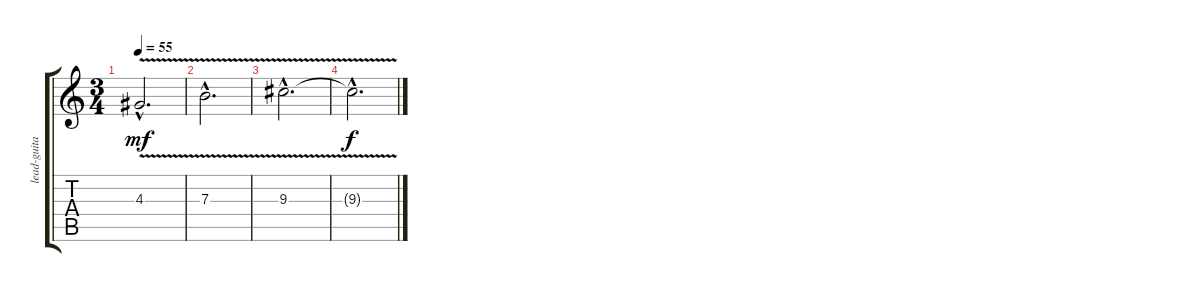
\track ("lead-guitar" "lead-guita") {instrument distortionguitar}
\staff {score tabs}
\tuning (Db4 Ab3 E3 B2 Gb2 Db2) {hide}
\ts (3 4)
\tempo 55
\clef g2
\ks c
4.3{v hac}.2{d dy mf} |
7.3{v hac}.2{d} |
9.3{v hac}.2{d} |
9.3{hac t}.2{d dy f}
